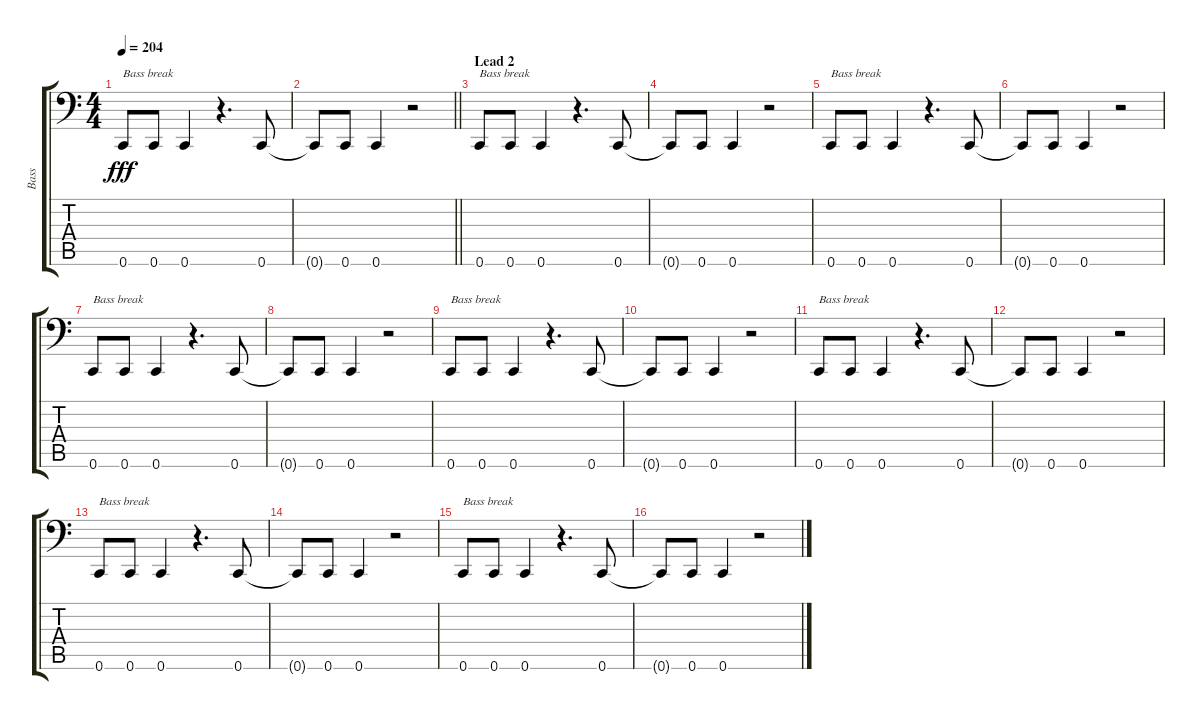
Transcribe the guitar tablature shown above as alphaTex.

\track ("Bass" "Bass") {instrument electricbasspick}
\staff {score tabs}
\tuning (C3 G2 Eb2 Bb1 F1 C1) {hide}
\ts (4 4)
\tempo 204
\clef f4
\ks c
0.6.8{txt "Bass break" dy fff} 0.6.8 0.6.4 r.4{d} 0.6.8 |
\barLineRight lightlight
0.6{t}.8 0.6.8 0.6.4 r.2 |
\section ("" "Lead 2")
0.6.8{txt "Bass break"} 0.6.8 0.6.4 r.4{d} 0.6.8 |
0.6{t}.8 0.6.8 0.6.4 r.2 |
0.6.8{txt "Bass break"} 0.6.8 0.6.4 r.4{d} 0.6.8 |
0.6{t}.8 0.6.8 0.6.4 r.2 |
0.6.8{txt "Bass break"} 0.6.8 0.6.4 r.4{d} 0.6.8 |
0.6{t}.8 0.6.8 0.6.4 r.2 |
0.6.8{txt "Bass break"} 0.6.8 0.6.4 r.4{d} 0.6.8 |
0.6{t}.8 0.6.8 0.6.4 r.2 |
0.6.8{txt "Bass break"} 0.6.8 0.6.4 r.4{d} 0.6.8 |
0.6{t}.8 0.6.8 0.6.4 r.2 |
0.6.8{txt "Bass break"} 0.6.8 0.6.4 r.4{d} 0.6.8 |
0.6{t}.8 0.6.8 0.6.4 r.2 |
0.6.8{txt "Bass break"} 0.6.8 0.6.4 r.4{d} 0.6.8 |
0.6{t}.8 0.6.8 0.6.4 r.2
